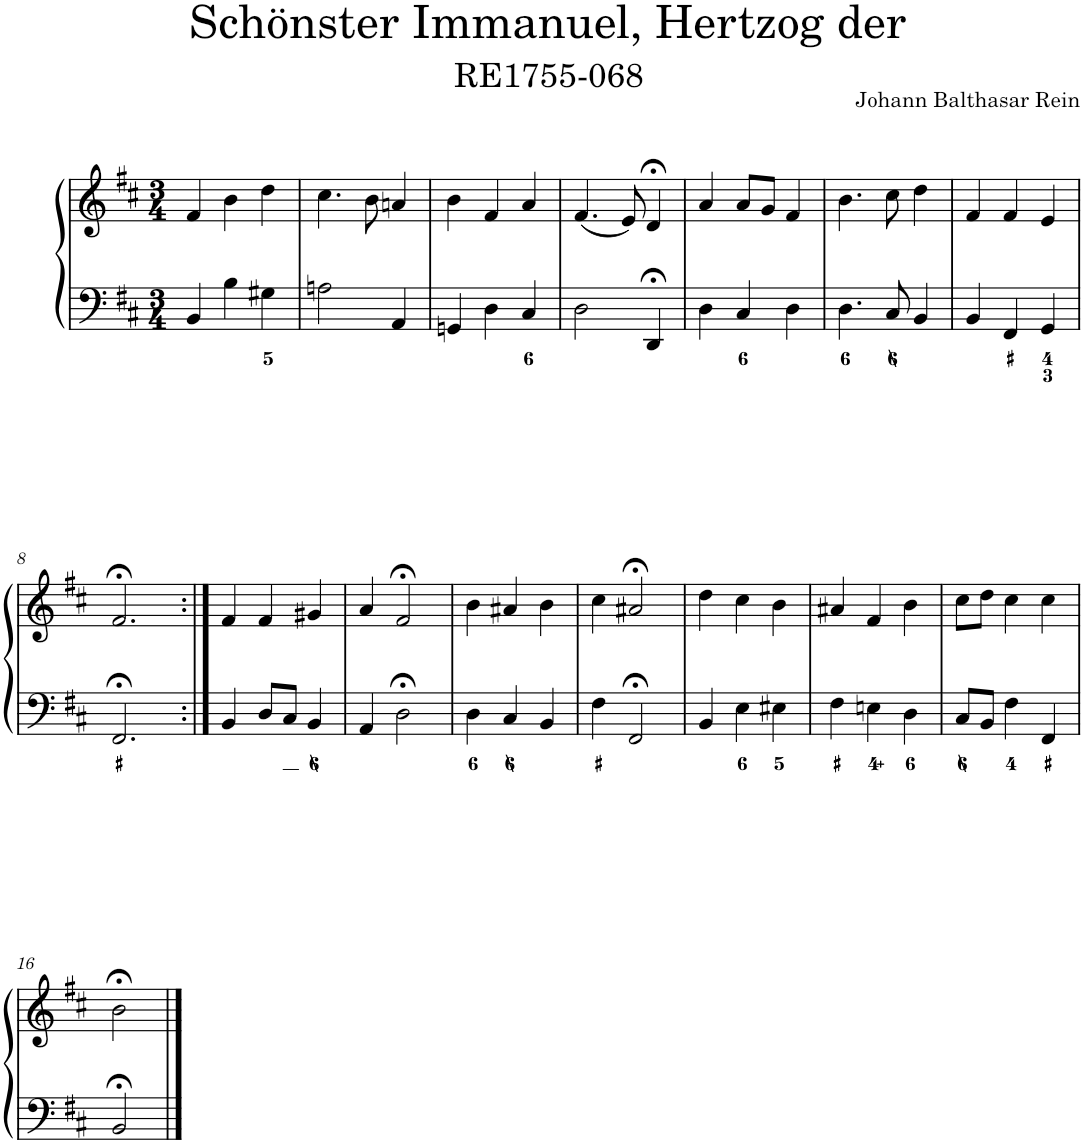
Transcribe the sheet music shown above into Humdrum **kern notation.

**kern	**kern
*part1	*part1
*staff2	*staff1
*I"Piano	*
*I'Pno.	*
*clefF4	*clefG2
*k[f#c#]	*k[f#c#]
*M3/4	*M3/4
=1	=1
4BB/	4f#/
4B\	4b\
4G#X\	4dd\
=2	=2
2An\	4.cc#\
.	8b\
4AA/	4an/
=3	=3
4GGn/	4b\
4D\	4f#/
4C#/	4a/
=4	=4
2D\	(4.f#/
.	8e/)
4DD;</	4d;</
=5	=5
4D\	4a/
4C#/	8a/L
.	8g/J
4D\	4f#/
=6	=6
4.D\	4.b\
8C#/	8cc#\
4BB/	4dd\
=7	=7
4BB/	4f#/
4FF#/	4f#/
4GG/	4e/
!!LO:LB:g=z
=8	=8
2.FF#;</	2.f#;</
=9:|!	=9:|!
4BB/	4f#/
8D/L	4f#/
8C#/J	.
4BB/	4g#X/
=10	=10
4AA/	4a/
2D;<\	2f#;</
=11	=11
4D\	4b\
4C#/	4a#X/
4BB/	4b\
=12	=12
4F#\	4cc#\
2FF#;</	2a#X;</
=13	=13
4BB/	4dd\
4E\	4cc#\
4E#X\	4b\
=14	=14
4F#\	4a#X/
4En\	4f#/
4D\	4b\
=15	=15
8C#/L	8cc#\L
8BB/J	8dd\J
4F#\	4cc#\
4FF#/	4cc#\
!!LO:LB:g=z
=16	=16
2BB;</	2b;<\
==	==
*-	*-
